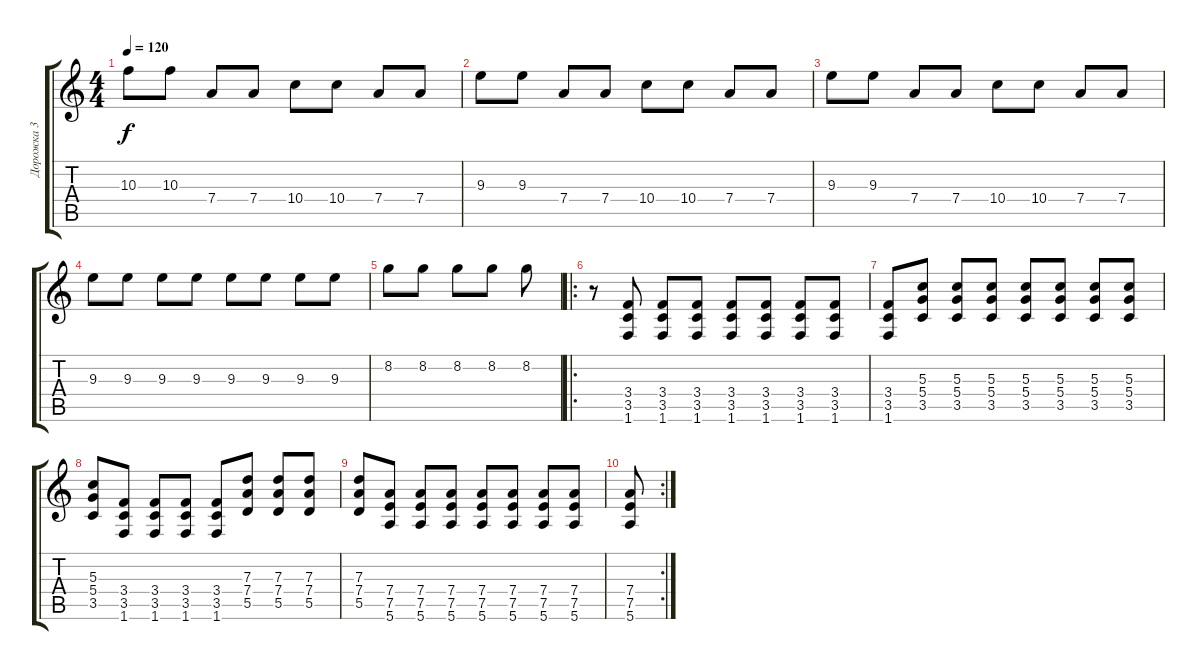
\track ("Дорожка 3" "Дорожка 3") {instrument distortionguitar}
\staff {score tabs}
\tuning (E4 B3 G3 D3 A2 E2) {hide}
\ts (4 4)
\tempo 120
\clef g2
\ks c
10.3.8{dy f} 10.3.8 7.4.8 7.4.8 10.4.8 10.4.8 7.4.8 7.4.8 |
9.3.8 9.3.8 7.4.8 7.4.8 10.4.8 10.4.8 7.4.8 7.4.8 |
9.3.8 9.3.8 7.4.8 7.4.8 10.4.8 10.4.8 7.4.8 7.4.8 |
9.3.8 9.3.8 9.3.8 9.3.8 9.3.8 9.3.8 9.3.8 9.3.8 |
8.2.8 8.2.8 8.2.8 8.2.8 8.2.8 |
\ro
r.8 (3.4 3.5 1.6).8 (3.4 3.5 1.6).8 (3.4 3.5 1.6).8 (3.4 3.5 1.6).8 (3.4 3.5 1.6).8 (3.4 3.5 1.6).8 (3.4 3.5 1.6).8 |
(3.4 3.5 1.6).8 (5.3 5.4 3.5).8 (5.3 5.4 3.5).8 (5.3 5.4 3.5).8 (5.3 5.4 3.5).8 (5.3 5.4 3.5).8 (5.3 5.4 3.5).8 (5.3 5.4 3.5).8 |
(5.3 5.4 3.5).8 (3.4 3.5 1.6).8 (3.4 3.5 1.6).8 (3.4 3.5 1.6).8 (3.4 3.5 1.6).8 (7.3 7.4 5.5).8 (7.3 7.4 5.5).8 (7.3 7.4 5.5).8 |
(7.3 7.4 5.5).8 (7.4 7.5 5.6).8 (7.4 7.5 5.6).8 (7.4 7.5 5.6).8 (7.4 7.5 5.6).8 (7.4 7.5 5.6).8 (7.4 7.5 5.6).8 (7.4 7.5 5.6).8 |
\rc 2
(7.4 7.5 5.6).8
